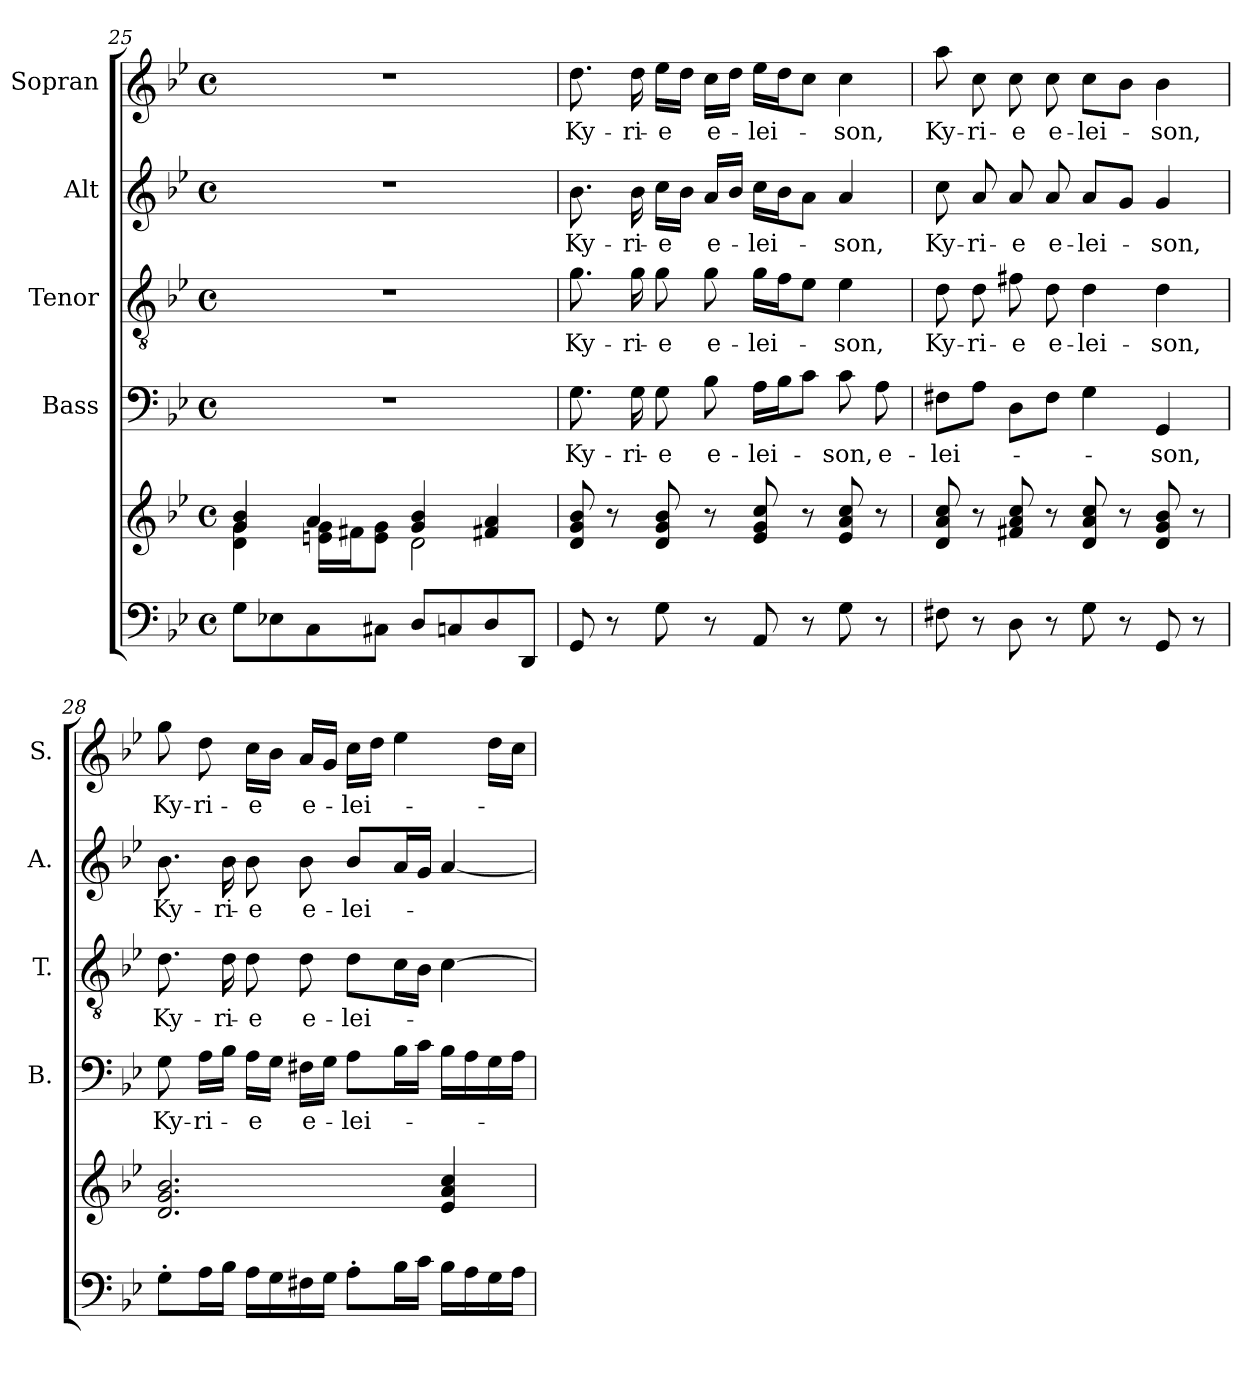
**kern	**kern	**kern	**text	**kern	**text	**kern	**text	**kern	**text
*part5	*part5	*part4	*part4	*part3	*part3	*part2	*part2	*part1	*part1
*staff6	*staff5	*staff4	*staff4	*staff3	*staff3	*staff2	*staff2	*staff1	*staff1
*	*	*I"Bass	*	*I"Tenor	*	*I"Alt	*	*I"Sopran	*
*	*	*I'B.	*	*I'T.	*	*I'A.	*	*I'S.	*
*clefF4	*clefG2	*clefF4	*	*clefGv2	*	*clefG2	*	*clefG2	*
*k[b-e-]	*k[b-e-]	*k[b-e-]	*	*k[b-e-]	*	*k[b-e-]	*	*k[b-e-]	*
*B-:	*B-:	*B-:	*	*B-:	*	*B-:	*	*B-:	*
*M4/4	*M4/4	*M4/4	*	*M4/4	*	*M4/4	*	*M4/4	*
*met(c)	*met(c)	*met(c)	*	*met(c)	*	*met(c)	*	*met(c)	*
=25	=25	=25	=25	=25	=25	=25	=25	=25	=25
*	*^	*	*	*	*	*	*	*	*
8G\L	4g/ 4b-/	4d\ 4g\	1r	.	1r	.	1r	.	1r	.
8E-X\	.	.	.	.	.	.	.	.	.	.
8C\	4a/	16en\ 16g\LL	.	.	.	.	.	.	.	.
.	.	16f#X\J	.	.	.	.	.	.	.	.
8C#X\J	.	8e\ 8g\J	.	.	.	.	.	.	.	.
8D/L	4g/ 4b-/	2d\	.	.	.	.	.	.	.	.
8Cn/	.	.	.	.	.	.	.	.	.	.
8D/	4f#X/ 4a/	.	.	.	.	.	.	.	.	.
8DD/J	.	.	.	.	.	.	.	.	.	.
*	*v	*v	*	*	*	*	*	*	*	*
!!LO:PB:g=z
=26	=26	=26	=26	=26	=26	=26	=26	=26	=26
!	!	!	!LO:LY:b	!	!LO:LY:b	!	!LO:LY:b	!	!LO:LY:b
8GG/	8d/ 8g/ 8b-/	8.G\	Ky-	8.g\	Ky-	8.b-\	Ky-	8.dd\	Ky-
8r	8r	.	.	.	.	.	.	.	.
!	!	!	!LO:LY:b	!	!LO:LY:b	!	!LO:LY:b	!	!LO:LY:b
.	.	16G\	-ri-	16g\	-ri-	16b-\	-ri-	16dd\	-ri-
!	!	!	!LO:LY:b	!	!LO:LY:b	!	!LO:LY:b	!	!LO:LY:b
8G\	8d/ 8g/ 8b-/	8G\	-e	8g\	-e	16cc\LL	-e	16ee-\LL	-e
.	.	.	.	.	.	16b-\JJ	.	16dd\JJ	.
!	!	!	!LO:LY:b	!	!LO:LY:b	!	!LO:LY:b	!	!LO:LY:b
8r	8r	8B-\	e-	8g\	e-	16a/LL	e-	16cc\LL	e-
.	.	.	.	.	.	16b-/JJ	.	16dd\JJ	.
!	!	!	!LO:LY:b	!	!LO:LY:b	!	!LO:LY:b	!	!LO:LY:b
8AA/	8e-/ 8g/ 8cc/	16A\LL	-lei-	16g\LL	-lei-	16cc\LL	-lei-	16ee-\LL	-lei-
.	.	16B-\J	.	16f\J	.	16b-\J	.	16dd\J	.
8r	8r	8c\J	.	8e-\J	.	8a\J	.	8cc\J	.
!	!	!	!LO:LY:b	!	!LO:LY:b	!	!LO:LY:b	!	!LO:LY:b
8G\	8e-/ 8a/ 8cc/	8c\	-son,	4e-\	-son,	4a/	-son,	4cc\	-son,
!	!	!	!LO:LY:b	!	!	!	!	!	!
8r	8r	8A\	e-	.	.	.	.	.	.
=27	=27	=27	=27	=27	=27	=27	=27	=27	=27
!	!	!	!LO:LY:b	!	!LO:LY:b	!	!LO:LY:b	!	!LO:LY:b
8F#X\	8d/ 8a/ 8cc/	8F#X\L	-lei-	8d\	Ky-	8cc\	Ky-	8aa\	Ky-
!	!	!	!	!	!LO:LY:b	!	!LO:LY:b	!	!LO:LY:b
8r	8r	8A\J	.	8d\	-ri-	8a/	-ri-	8cc\	-ri-
!	!	!	!	!	!LO:LY:b	!	!LO:LY:b	!	!LO:LY:b
8D\	8f#X/ 8a/ 8cc/	8D\L	.	8f#X\	-e	8a/	-e	8cc\	-e
!	!	!	!	!	!LO:LY:b	!	!LO:LY:b	!	!LO:LY:b
8r	8r	8F#\J	.	8d\	e-	8a/	e-	8cc\	e-
!	!	!	!	!	!LO:LY:b	!	!LO:LY:b	!	!LO:LY:b
8G\	8d/ 8a/ 8cc/	4G\	.	4d\	-lei-	8a/L	-lei-	8cc\L	-lei-
8r	8r	.	.	.	.	8g/J	.	8b-\J	.
!	!	!	!LO:LY:b	!	!LO:LY:b	!	!LO:LY:b	!	!LO:LY:b
8GG/	8d/ 8g/ 8b-/	4GG/	-son,	4d\	-son,	4g/	-son,	4b-\	-son,
8r	8r	.	.	.	.	.	.	.	.
=28	=28	=28	=28	=28	=28	=28	=28	=28	=28
!	!	!	!LO:LY:b	!	!LO:LY:b	!	!LO:LY:b	!	!LO:LY:b
8G'>\L	2.d/ 2.g/ 2.b-/	8G\	Ky-	8.d\	Ky-	8.b-\	Ky-	8gg\	Ky-
!	!	!	!LO:LY:b	!	!	!	!	!	!LO:LY:b
16A\L	.	16A\LL	-ri-	.	.	.	.	8dd\	-ri-
!	!	!	!	!	!LO:LY:b	!	!LO:LY:b	!	!
16B-\JJ	.	16B-\JJ	.	16d\	-ri-	16b-\	-ri-	.	.
!	!	!	!LO:LY:b	!	!LO:LY:b	!	!LO:LY:b	!	!LO:LY:b
16A\LL	.	16A\LL	-e	8d\	-e	8b-\	-e	16cc\LL	-e
16G\	.	16G\JJ	.	.	.	.	.	16b-\JJ	.
!	!	!	!LO:LY:b	!	!LO:LY:b	!	!LO:LY:b	!	!LO:LY:b
16F#X\	.	16F#X\LL	e-	8d\	e-	8b-\	e-	16a/LL	e-
16G\JJ	.	16G\JJ	.	.	.	.	.	16g/JJ	.
!	!	!	!LO:LY:b	!	!LO:LY:b	!	!LO:LY:b	!	!LO:LY:b
8A'>\L	.	8A\L	-lei-	8d\L	-lei-	8b-/L	-lei-	16cc\LL	-lei-
.	.	.	.	.	.	.	.	16dd\JJ	.
16B-\L	.	16B-\L	.	16c\L	.	16a/L	.	4ee-\	.
16c\JJ	.	16c\JJ	.	16B-\JJ	.	16g/JJ	.	.	.
16B-\LL	4e-/ 4a/ 4cc/	16B-\LL	.	[4c\	.	[4a/	.	.	.
16A\	.	16A\	.	.	.	.	.	.	.
16G\	.	16G\	.	.	.	.	.	16dd\LL	.
16A\JJ	.	16A\JJ	.	.	.	.	.	16cc\JJ	.
=	=	=	=	=	=	=	=	=	=
*-	*-	*-	*-	*-	*-	*-	*-	*-	*-
